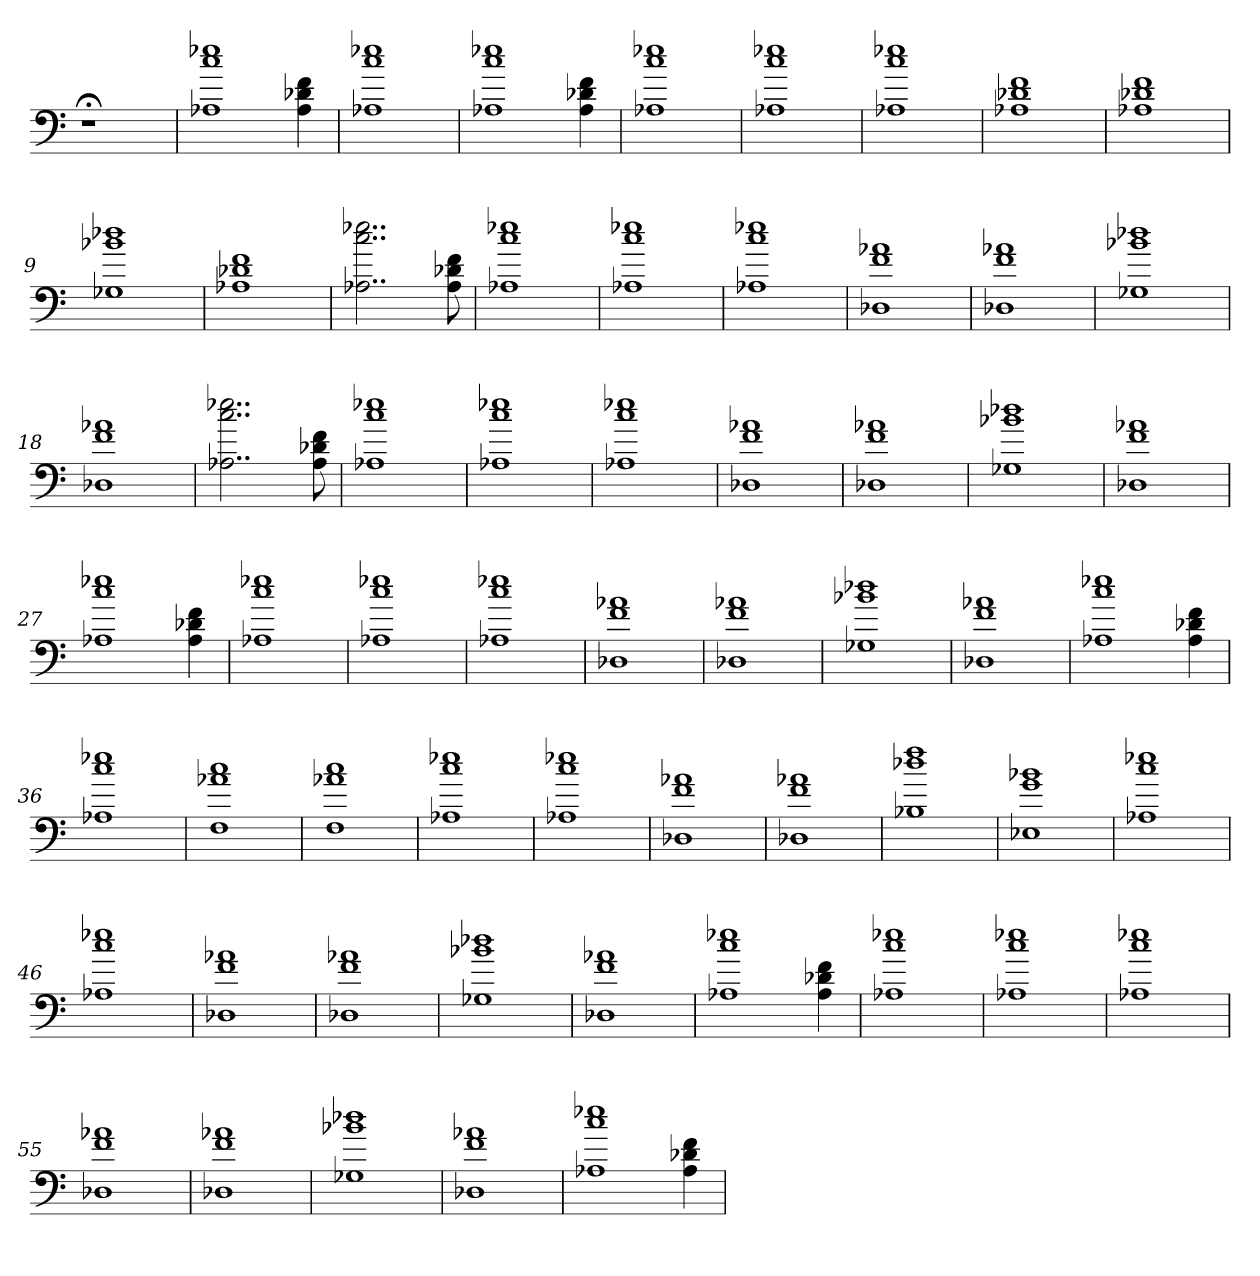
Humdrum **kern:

**kern
*part1
*staff1
=
1r;<
=1
1A-X 1cc 1ee-X
4A- 4d-X 4f
=2
1A-X 1cc 1ee-X
=3
1A-X 1cc 1ee-X
4A- 4d-X 4f
=4
1A-X 1cc 1ee-X
=5
1A-X 1cc 1ee-X
=6
1A-X 1cc 1ee-X
=7
1A-X 1d-X 1f
=8
1A-X 1d-X 1f
=9
1G-X 1b-X 1dd-X
=10
1A-X 1d-X 1f
=11
2..A-X 2..cc 2..ee-X
8A- 8d-X 8f
=12
1A-X 1cc 1ee-X
=13
1A-X 1cc 1ee-X
=14
1A-X 1cc 1ee-X
=15
1D-X 1f 1a-X
=16
1D-X 1f 1a-X
=17
1G-X 1b-X 1dd-X
=18
1D-X 1f 1a-X
=19
2..A-X 2..cc 2..ee-X
8A- 8d-X 8f
=20
1A-X 1cc 1ee-X
=21
1A-X 1cc 1ee-X
=22
1A-X 1cc 1ee-X
=23
1D-X 1f 1a-X
=24
1D-X 1f 1a-X
=25
1G-X 1b-X 1dd-X
=26
1D-X 1f 1a-X
=27
1A-X 1cc 1ee-X
4A- 4d-X 4f
=28
1A-X 1cc 1ee-X
=29
1A-X 1cc 1ee-X
=30
1A-X 1cc 1ee-X
=31
1D-X 1f 1a-X
=32
1D-X 1f 1a-X
=33
1G-X 1b-X 1dd-X
=34
1D-X 1f 1a-X
=35
1A-X 1cc 1ee-X
4A- 4d-X 4f
=36
1A-X 1cc 1ee-X
=37
1F 1a-X 1cc
=38
1F 1a-X 1cc
=39
1A-X 1cc 1ee-X
=40
1A-X 1cc 1ee-X
=41
1D-X 1f 1a-X
=42
1D-X 1f 1a-X
=43
1B-X 1dd-X 1ff
=44
1E-X 1g 1b-X
=45
1A-X 1cc 1ee-X
=46
1A-X 1cc 1ee-X
=47
1D-X 1f 1a-X
=48
1D-X 1f 1a-X
=49
1G-X 1b-X 1dd-X
=50
1D-X 1f 1a-X
=51
1A-X 1cc 1ee-X
4A- 4d-X 4f
=52
1A-X 1cc 1ee-X
=53
1A-X 1cc 1ee-X
=54
1A-X 1cc 1ee-X
=55
1D-X 1f 1a-X
=56
1D-X 1f 1a-X
=57
1G-X 1b-X 1dd-X
=58
1D-X 1f 1a-X
=59
1A-X 1cc 1ee-X
4A- 4d-X 4f
=
*-
